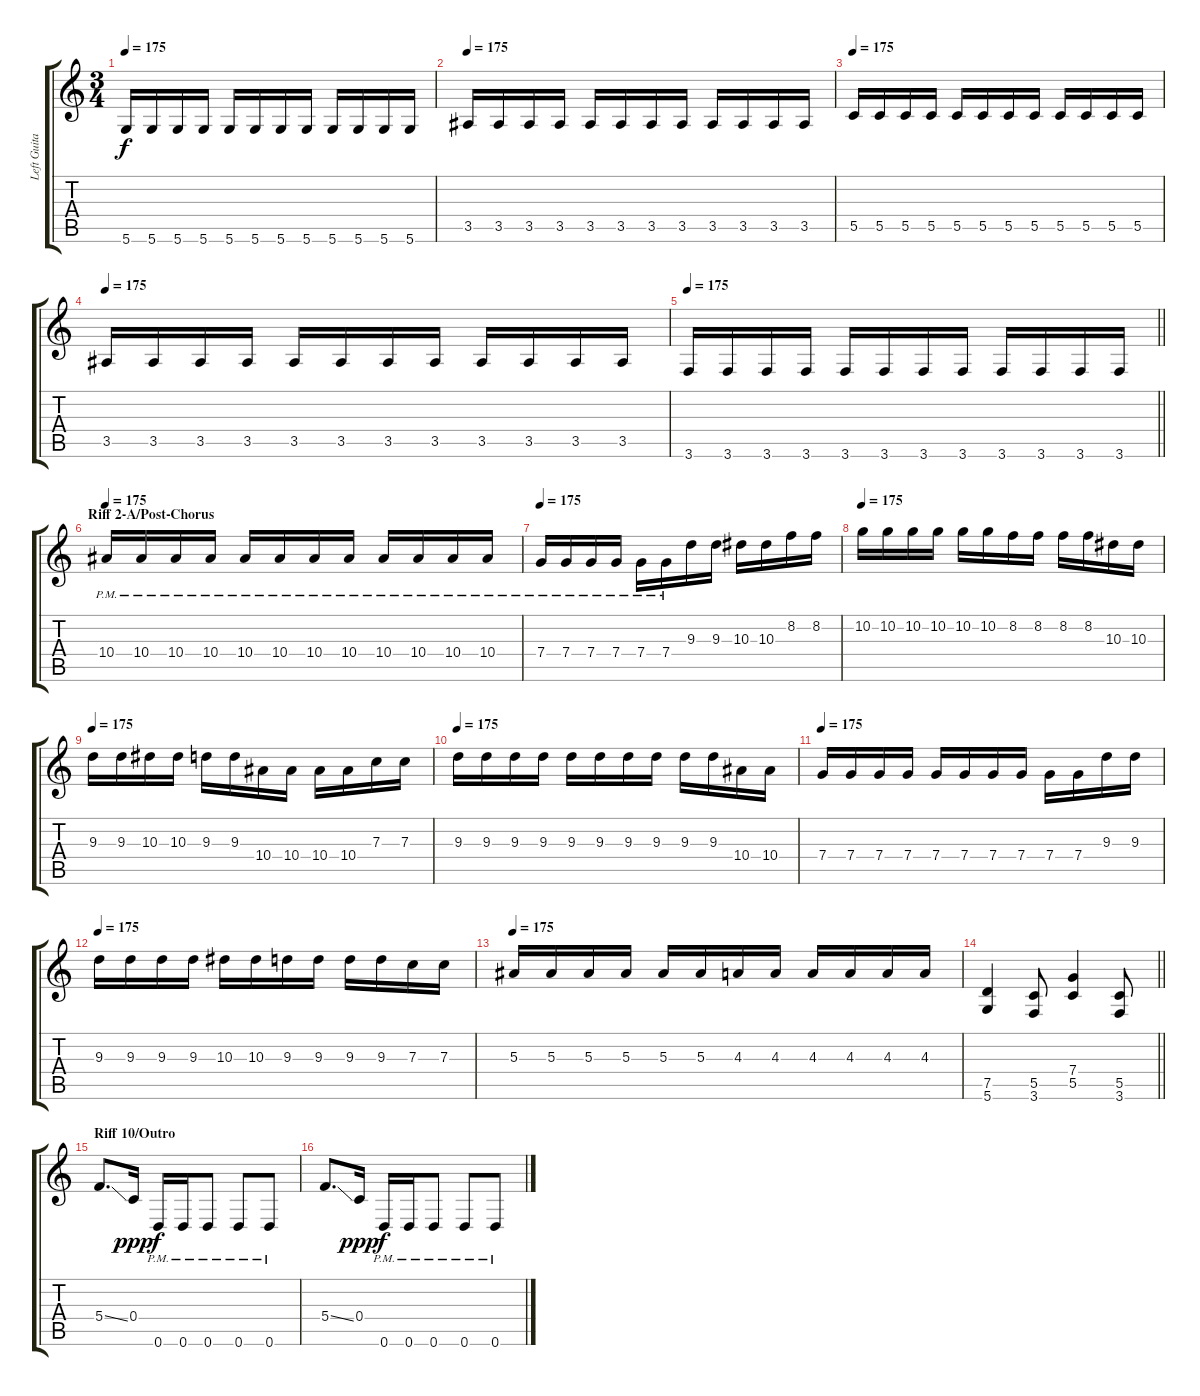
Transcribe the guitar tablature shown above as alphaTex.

\track ("Left Guitar" "Left Guita") {instrument distortionguitar}
\staff {score tabs}
\tuning (D4 A3 F3 C3 G2 D2) {hide}
\ts (3 4)
\tempo 175
\clef g2
\ks c
5.6.16{dy f} 5.6.16 5.6.16 5.6.16 5.6.16 5.6.16 5.6.16 5.6.16 5.6.16 5.6.16 5.6.16 5.6.16 |
\tempo 175
3.5.16 3.5.16 3.5.16 3.5.16 3.5.16 3.5.16 3.5.16 3.5.16 3.5.16 3.5.16 3.5.16 3.5.16 |
\tempo 175
5.5.16 5.5.16 5.5.16 5.5.16 5.5.16 5.5.16 5.5.16 5.5.16 5.5.16 5.5.16 5.5.16 5.5.16 |
\tempo 175
3.5.16 3.5.16 3.5.16 3.5.16 3.5.16 3.5.16 3.5.16 3.5.16 3.5.16 3.5.16 3.5.16 3.5.16 |
\tempo 175
\barLineRight lightlight
3.6.16 3.6.16 3.6.16 3.6.16 3.6.16 3.6.16 3.6.16 3.6.16 3.6.16 3.6.16 3.6.16 3.6.16 |
\section ("" "Riff 2-A/Post-Chorus")
\tempo 175
10.4{pm}.16 10.4{pm}.16 10.4{pm}.16 10.4{pm}.16 10.4{pm}.16 10.4{pm}.16 10.4{pm}.16 10.4{pm}.16 10.4{pm}.16 10.4{pm}.16 10.4{pm}.16 10.4{pm}.16 |
\tempo 175
7.4{pm}.16 7.4{pm}.16 7.4{pm}.16 7.4{pm}.16 7.4{pm}.16 7.4{pm}.16 9.3.16 9.3.16 10.3.16 10.3.16 8.2.16 8.2.16 |
\tempo 175
10.2.16 10.2.16 10.2.16 10.2.16 10.2.16 10.2.16 8.2.16 8.2.16 8.2.16 8.2.16 10.3.16 10.3.16 |
\tempo 175
9.3.16 9.3.16 10.3.16 10.3.16 9.3.16 9.3.16 10.4.16 10.4.16 10.4.16 10.4.16 7.3.16 7.3.16 |
\tempo 175
9.3.16 9.3.16 9.3.16 9.3.16 9.3.16 9.3.16 9.3.16 9.3.16 9.3.16 9.3.16 10.4.16 10.4.16 |
\tempo 175
7.4.16 7.4.16 7.4.16 7.4.16 7.4.16 7.4.16 7.4.16 7.4.16 7.4.16 7.4.16 9.3.16 9.3.16 |
\tempo 175
9.3.16 9.3.16 9.3.16 9.3.16 10.3.16 10.3.16 9.3.16 9.3.16 9.3.16 9.3.16 7.3.16 7.3.16 |
\tempo 175
5.3.16 5.3.16 5.3.16 5.3.16 5.3.16 5.3.16 4.3.16 4.3.16 4.3.16 4.3.16 4.3.16 4.3.16 |
\barLineRight lightlight
(7.5 5.6).4 (5.5 3.6).8 (7.4 5.5).4 (5.5 3.6).8 |
\section ("" "Riff 10/Outro")
5.4{ss}.8{d} 0.4.16{dy ppp} 0.6{pm}.16{dy f} 0.6{pm}.16 0.6{pm}.8 0.6{pm}.8 0.6{pm}.8 |
5.4{ss}.8{d} 0.4.16{dy ppp} 0.6{pm}.16{dy f} 0.6{pm}.16 0.6{pm}.8 0.6{pm}.8 0.6{pm}.8
